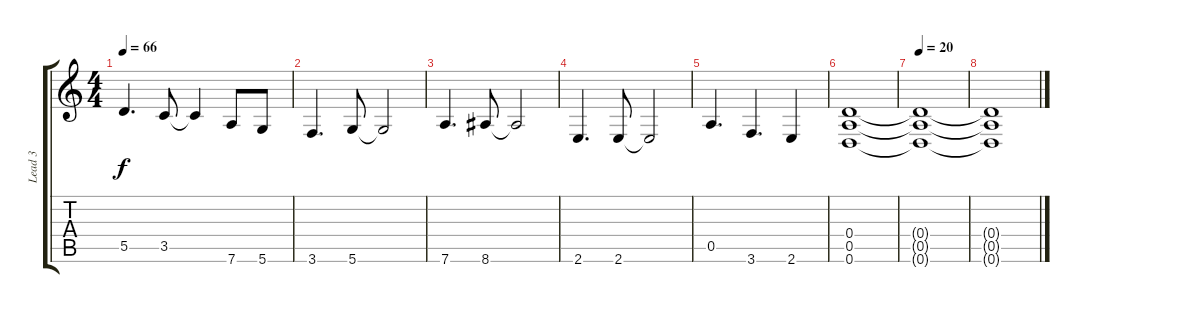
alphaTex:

\track ("Lead 3" "Lead 3") {instrument overdrivenguitar}
\staff {score tabs}
\tuning (E4 B3 G3 D3 A2 D2) {hide}
\ts (4 4)
\tempo 66
\clef g2
\ks c
5.5.4{d dy f} 3.5.8 3.5{t}.4 7.6.8 5.6.8 |
3.6.4{d} 5.6.8 5.6{t}.2 |
7.6.4{d} 8.6.8 8.6{t}.2 |
2.6.4{d} 2.6.8 2.6{t}.2 |
0.5.4{d} 3.6.4{d} 2.6.4 |
(0.4 0.5 0.6).1 |
\tempo 20
(0.4{t} 0.5{t} 0.6{t}).1 |
(0.4{t} 0.5{t} 0.6{t}).1
